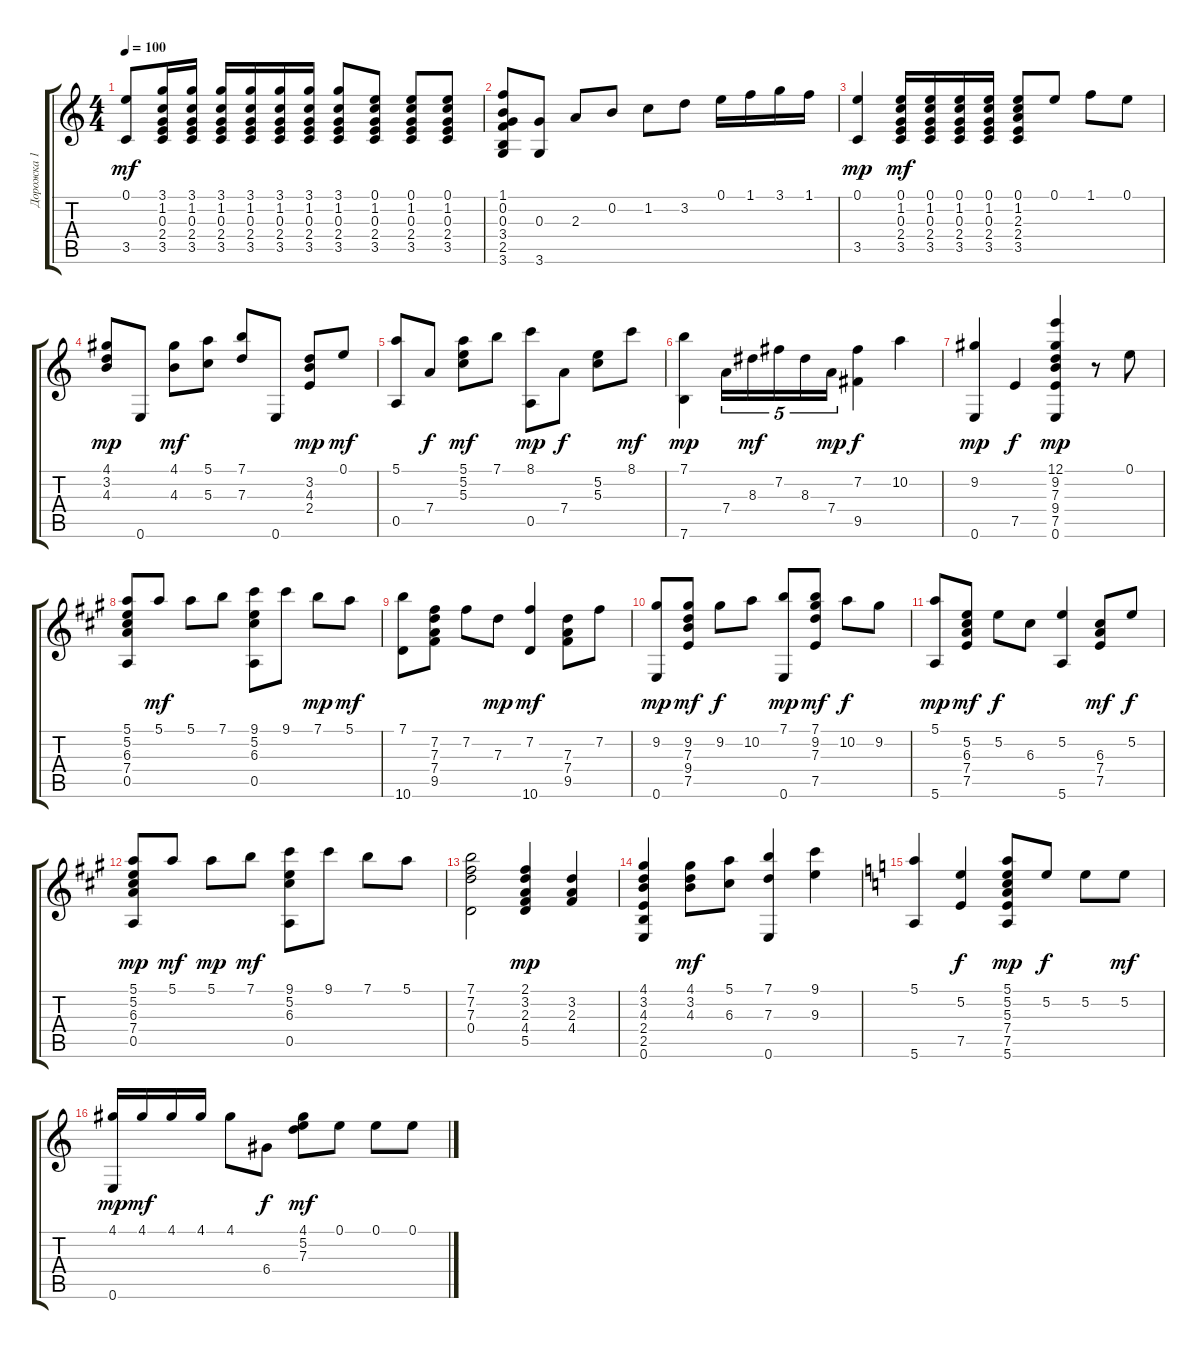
\track ("Дорожка 1" "Дорожка 1") {instrument acousticguitarnylon}
\staff {score tabs}
\tuning (E4 B3 G3 D3 A2 E2) {hide}
\ts (4 4)
\tempo 100
\clef g2
\ks aminor
(0.1 3.5).8{dy mf} (3.1 1.2 0.3 2.4 3.5).16 (3.1 1.2 0.3 2.4 3.5).16 (3.1 1.2 0.3 2.4 3.5).16 (3.1 1.2 0.3 2.4 3.5).16 (3.1 1.2 0.3 2.4 3.5).16 (3.1 1.2 0.3 2.4 3.5).16 (3.1 1.2 0.3 2.4 3.5).8 (0.1 1.2 0.3 2.4 3.5).8 (0.1 1.2 0.3 2.4 3.5).8 (0.1 1.2 0.3 2.4 3.5).8 |
(1.1 0.2 0.3 3.4 2.5 3.6).8 (0.3 3.6).8 2.3.8 0.2.8 1.2.8 3.2.8 0.1.16 1.1.16 3.1.16 1.1.16 |
(0.1 3.5).4{dy mp} (0.1 1.2 0.3 2.4 3.5).16{dy mf} (0.1 1.2 0.3 2.4 3.5).16 (0.1 1.2 0.3 2.4 3.5).16 (0.1 1.2 0.3 2.4 3.5).16 (0.1 1.2 2.3 2.4 3.5).8 0.1.8 1.1.8 0.1.8 |
(4.1 3.2 4.3).8{dy mp} 0.6.8 (4.1 4.3).8{dy mf} (5.1 5.3).8 (7.1 7.3).8 0.6.8 (3.2 4.3 2.4).8{dy mp} 0.1.8{dy mf} |
(5.1 0.5).8 7.4.8{dy f} (5.1 5.2 5.3).8{dy mf} 7.1.8 (8.1 0.5).8{dy mp} 7.4.8{dy f} (5.2 5.3).8 8.1.8{dy mf} |
(7.1 7.6).4{dy mp} 7.4.16{tu (5 4)} 8.3.16{tu (5 4) dy mf} 7.2.16{tu (5 4)} 8.3.16{tu (5 4)} 7.4.16{tu (5 4) dy mp} (7.2 9.5).4{dy f} 10.2.4 |
(9.2 0.6).4{dy mp} 7.5.4{dy f} (12.1 9.2 7.3 9.4 7.5 0.6).4{dy mp} r.8 0.1.8 |
\ks a
(5.1 5.2 6.3 7.4 0.5).8 5.1.8{dy mf} 5.1.8 7.1.8 (9.1 5.2 6.3 0.5).8 9.1.8 7.1.8{dy mp} 5.1.8{dy mf} |
(7.1 10.6).8 (7.2 7.3 7.4 9.5).8 7.2.8 7.3.8{dy mp} (7.2 10.6).4{dy mf} (7.3 7.4 9.5).8 7.2.8 |
(9.2 0.6).8{dy mp} (9.2 7.3 9.4 7.5).8{dy mf} 9.2.8{dy f} 10.2.8 (7.1 0.6).8{dy mp} (7.1 9.2 7.3 7.5).8{dy mf} 10.2.8{dy f} 9.2.8 |
(5.1 5.6).8{dy mp} (5.2 6.3 7.4 7.5).8{dy mf} 5.2.8{dy f} 6.3.8 (5.2 5.6).4 (6.3 7.4 7.5).8{dy mf} 5.2.8{dy f} |
(5.1 5.2 6.3 7.4 0.5).8{dy mp} 5.1.8{dy mf} 5.1.8{dy mp} 7.1.8{dy mf} (9.1 5.2 6.3 0.5).8 9.1.8 7.1.8 5.1.8 |
(7.1 7.2 7.3 0.4).2 (2.1 3.2 2.3 4.4 5.5).4{dy mp} (3.2 2.3 4.4).4 |
(4.1 3.2 4.3 2.4 2.5 0.6).4 (4.1 3.2 4.3).8{dy mf} (5.1 6.3).8 (7.1 7.3 0.6).4 (9.1 9.3).4 |
\ks aminor
(5.1 5.6).4 (5.2 7.5).4{dy f} (5.1 5.2 5.3 7.4 7.5 5.6).8{dy mp} 5.2.8{dy f} 5.2.8 5.2.8{dy mf} |
(4.1 0.6).16{dy mp} 4.1.16{dy mf} 4.1.16 4.1.16 4.1.8 6.4.8{dy f} (4.1 5.2 7.3).8{dy mf} 0.1.8 0.1.8 0.1.8
